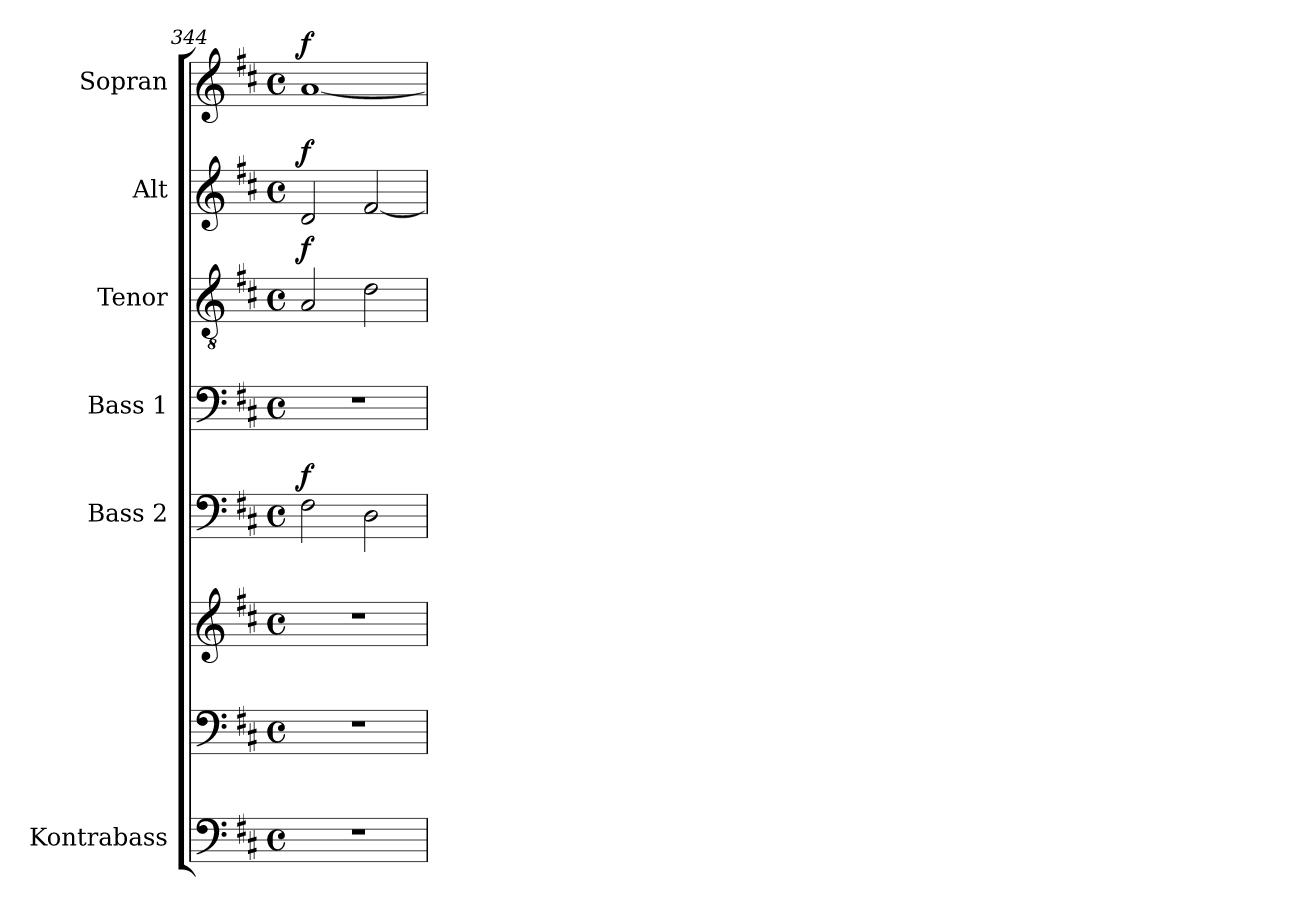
**kern	**kern	**kern	**kern	**dynam	**kern	**kern	**dynam	**kern	**dynam	**kern	**dynam
*part7	*part6	*part6	*part5	*part5	*part4	*part3	*part3	*part2	*part2	*part1	*part1
*staff8	*staff7	*staff6	*staff5	*staff5	*staff4	*staff3	*staff3	*staff2	*staff2	*staff1	*staff1
*I"Kontrabass	*	*	*I"Bass 2	*	*I"Bass 1	*I"Tenor	*	*I"Alt	*	*I"Sopran	*
*I'Kb.	*	*	*I'B. 2	*	*I'B. 1	*I'T.	*	*I'A.	*	*I'S.	*
*clefF4	*clefF4	*clefG2	*clefF4	*	*clefF4	*clefGv2	*	*clefG2	*	*clefG2	*
*ITrd7c12	*	*	*	*	*	*	*	*	*	*	*
*k[f#c#]	*k[f#c#]	*k[f#c#]	*k[f#c#]	*	*k[f#c#]	*k[f#c#]	*	*k[f#c#]	*	*k[f#c#]	*
*D:	*D:	*D:	*D:	*	*D:	*D:	*	*D:	*	*D:	*
*M4/4	*M4/4	*M4/4	*M4/4	*	*M4/4	*M4/4	*	*M4/4	*	*M4/4	*
*met(c)	*met(c)	*met(c)	*met(c)	*	*met(c)	*met(c)	*	*met(c)	*	*met(c)	*
=344	=344	=344	=344	=344	=344	=344	=344	=344	=344	=344	=344
!	!	!	!	!LO:DY:a	!	!	!LO:DY:a	!	!LO:DY:a	!	!LO:DY:a
1r	1r	1r	2F#\	f	1r	2A/	f	2d/	f	[1a	f
.	.	.	2D\	.	.	2d\	.	[2f#/	.	.	.
=	=	=	=	=	=	=	=	=	=	=	=
*-	*-	*-	*-	*-	*-	*-	*-	*-	*-	*-	*-
